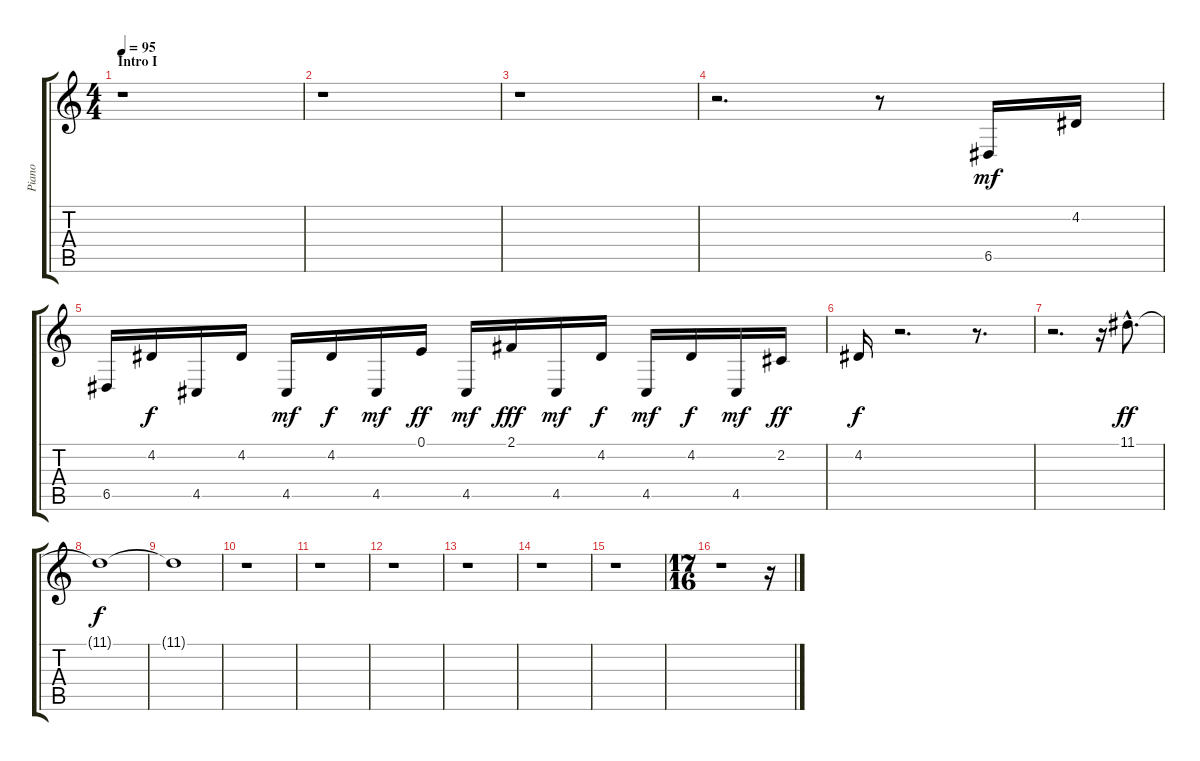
\track ("Piano" "Piano") {instrument acousticgrandpiano}
\staff {score tabs}
\tuning (E4 B3 G3 D3 A2 E2) {hide}
\ts (4 4)
\section ("" "Intro I")
\tempo 95
\clef g2
\ks c
r.1{dy mf instrument acousticgrandpiano} |
r.1 |
r.1 |
r.2{d} r.8 6.5.16 4.2.16 |
6.5.16 4.2.16{dy f} 4.5.16 4.2.16 4.5.16{dy mf} 4.2.16{dy f} 4.5.16{dy mf} 0.1.16{dy ff} 4.5.16{dy mf} 2.1.16{dy fff} 4.5.16{dy mf} 4.2.16{dy f} 4.5.16{dy mf} 4.2.16{dy f} 4.5.16{dy mf} 2.2.16{dy ff} |
4.2.16{dy f} r.2{d} r.8{d} |
r.2{d volume 8 instrument pad8sweep} r.16 11.1{hac}.8{d dy ff} |
11.1{t}.1{dy f} |
11.1{t}.1 |
r.1 |
r.1 |
r.1 |
r.1 |
r.1 |
r.1 |
\ts (17 16)
r.1 r.16
